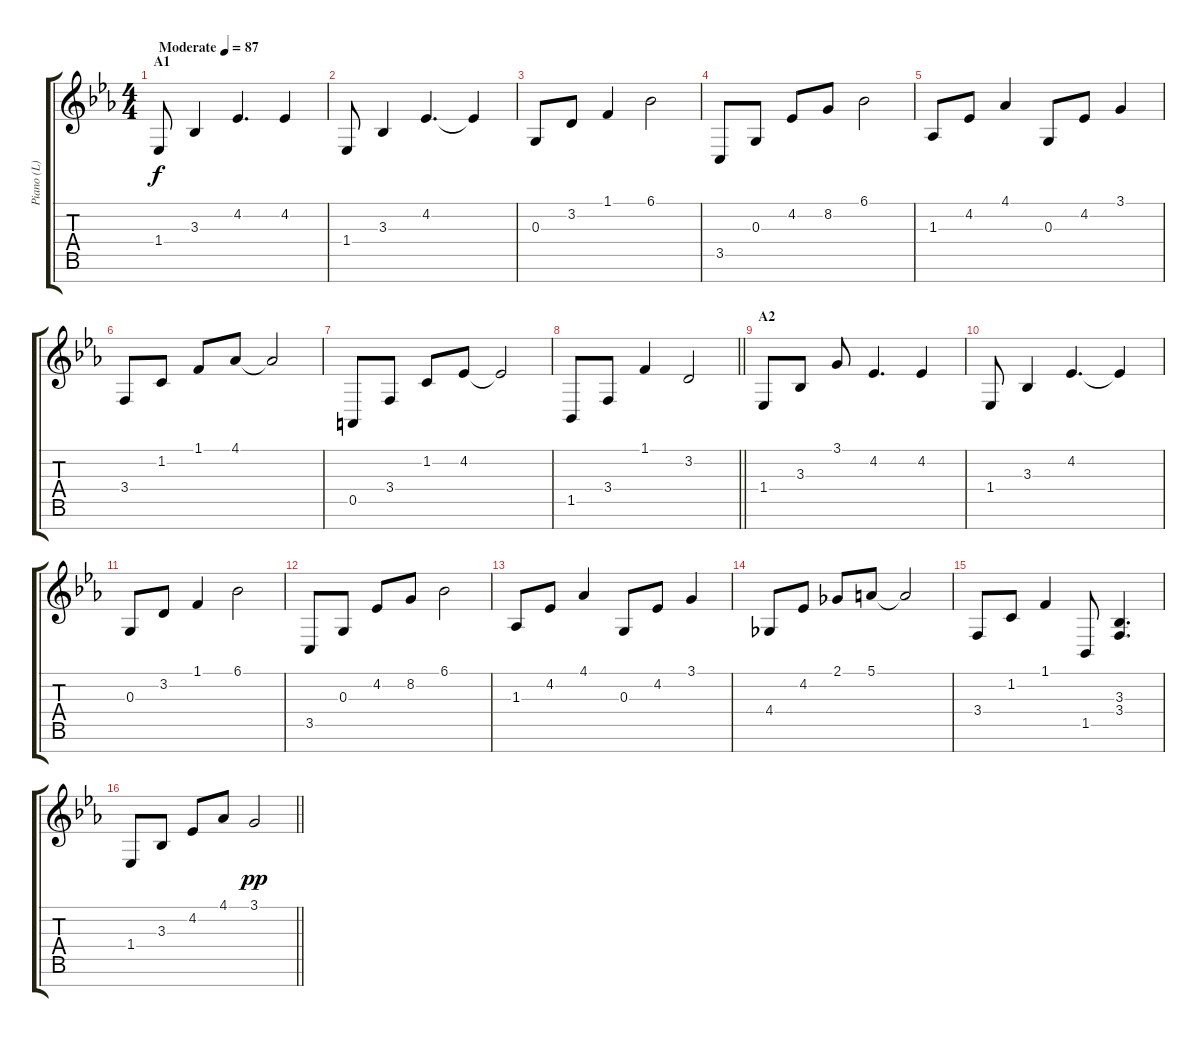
\track ("Piano (L)" "Piano (L)") {instrument acousticgrandpiano}
\staff {score tabs}
\tuning (E4 B3 G3 D3 A2 E2 B1) {hide}
\ts (4 4)
\section ("" "A1")
\tempo (87 "Moderate")
\clef g2
\ks eb
1.4.8{dy f instrument acousticgrandpiano} 3.3.4 4.2.4{d} 4.2.4 |
1.4.8 3.3.4 4.2.4{d} 4.2{t}.4 |
0.3.8 3.2.8 1.1.4 6.1.2 |
3.5.8 0.3.8 4.2.8 8.2.8 6.1.2 |
1.3.8 4.2.8 4.1.4 0.3.8 4.2.8 3.1.4 |
3.4.8 1.2.8 1.1.8 4.1.8 4.1{t}.2 |
0.5.8 3.4.8 1.2.8 4.2.8 4.2{t}.2 |
\barLineRight lightlight
1.5.8 3.4.8 1.1.4 3.2.2 |
\section ("" "A2")
1.4.8 3.3.8 3.1.8 4.2.4{d} 4.2.4 |
1.4.8 3.3.4 4.2.4{d} 4.2{t}.4 |
0.3.8 3.2.8 1.1.4 6.1.2 |
3.5.8 0.3.8 4.2.8 8.2.8 6.1.2 |
1.3.8 4.2.8 4.1.4 0.3.8 4.2.8 3.1.4 |
4.4.8 4.2.8 2.1.8 5.1.8 5.1{t}.2 |
3.4.8 1.2.8 1.1.4 1.5.8 (3.3 3.4).4{d} |
\barLineRight lightlight
1.4.8 3.3.8 4.2.8 4.1.8 3.1.2{dy pp}
